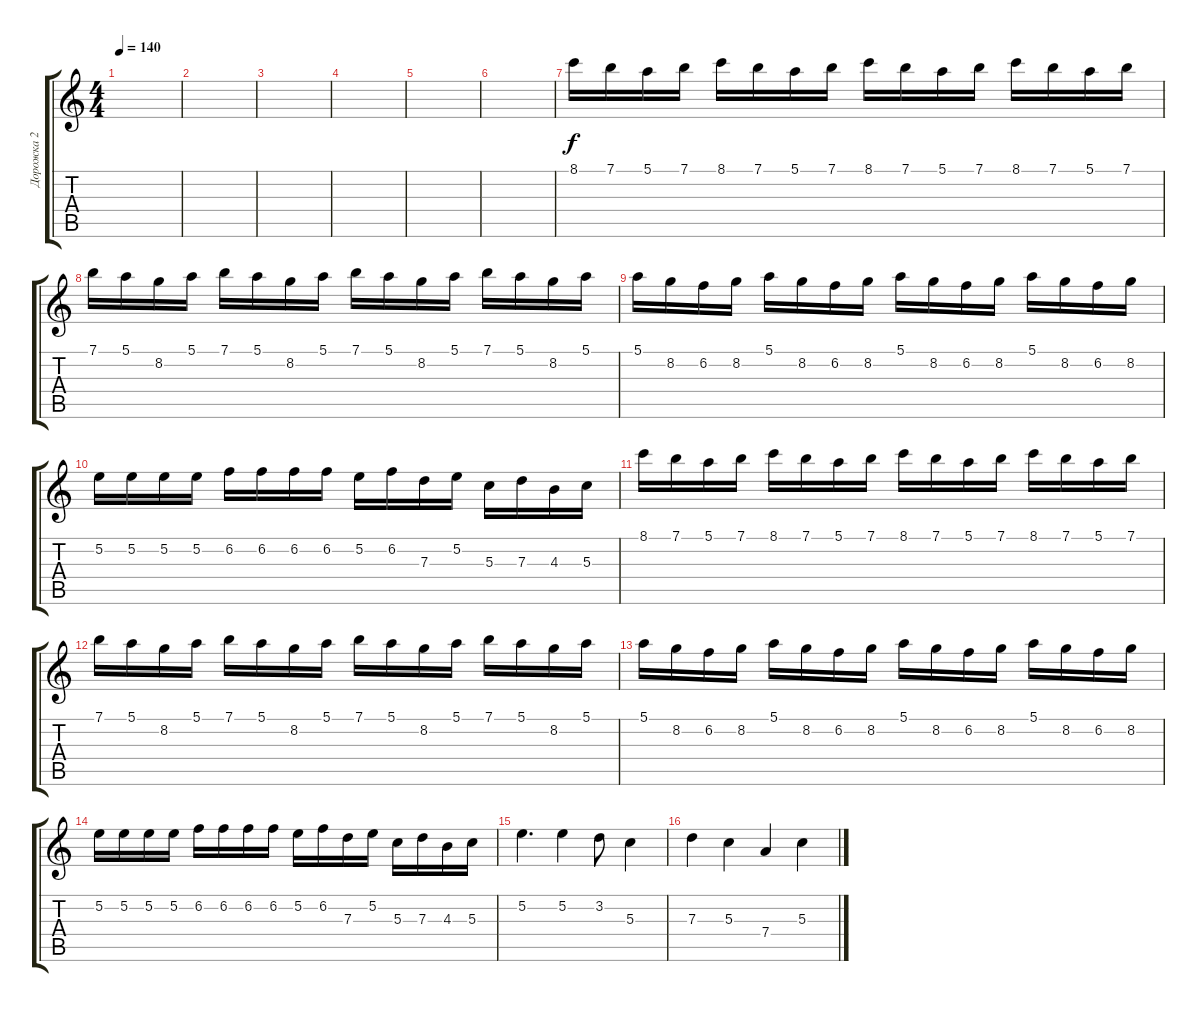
\track ("Дорожка 2" "Дорожка 2") {instrument distortionguitar}
\staff {score tabs}
\tuning (E4 B3 G3 D3 A2 E2) {hide}
\ts (4 4)
\tempo 140
\clef g2
\ks c
|
|
|
|
|
|
8.1.16 7.1.16 5.1.16 7.1.16 8.1.16 7.1.16 5.1.16 7.1.16 8.1.16 7.1.16 5.1.16 7.1.16 8.1.16 7.1.16 5.1.16 7.1.16 |
7.1.16 5.1.16 8.2.16 5.1.16 7.1.16 5.1.16 8.2.16 5.1.16 7.1.16 5.1.16 8.2.16 5.1.16 7.1.16 5.1.16 8.2.16 5.1.16 |
5.1.16 8.2.16 6.2.16 8.2.16 5.1.16 8.2.16 6.2.16 8.2.16 5.1.16 8.2.16 6.2.16 8.2.16 5.1.16 8.2.16 6.2.16 8.2.16 |
5.2.16 5.2.16 5.2.16 5.2.16 6.2.16 6.2.16 6.2.16 6.2.16 5.2.16 6.2.16 7.3.16 5.2.16 5.3.16 7.3.16 4.3.16 5.3.16 |
8.1.16 7.1.16 5.1.16 7.1.16 8.1.16 7.1.16 5.1.16 7.1.16 8.1.16 7.1.16 5.1.16 7.1.16 8.1.16 7.1.16 5.1.16 7.1.16 |
7.1.16 5.1.16 8.2.16 5.1.16 7.1.16 5.1.16 8.2.16 5.1.16 7.1.16 5.1.16 8.2.16 5.1.16 7.1.16 5.1.16 8.2.16 5.1.16 |
5.1.16 8.2.16 6.2.16 8.2.16 5.1.16 8.2.16 6.2.16 8.2.16 5.1.16 8.2.16 6.2.16 8.2.16 5.1.16 8.2.16 6.2.16 8.2.16 |
5.2.16 5.2.16 5.2.16 5.2.16 6.2.16 6.2.16 6.2.16 6.2.16 5.2.16 6.2.16 7.3.16 5.2.16 5.3.16 7.3.16 4.3.16 5.3.16 |
5.2.4{d} 5.2.4 3.2.8 5.3.4 |
7.3.4 5.3.4 7.4.4 5.3.4
